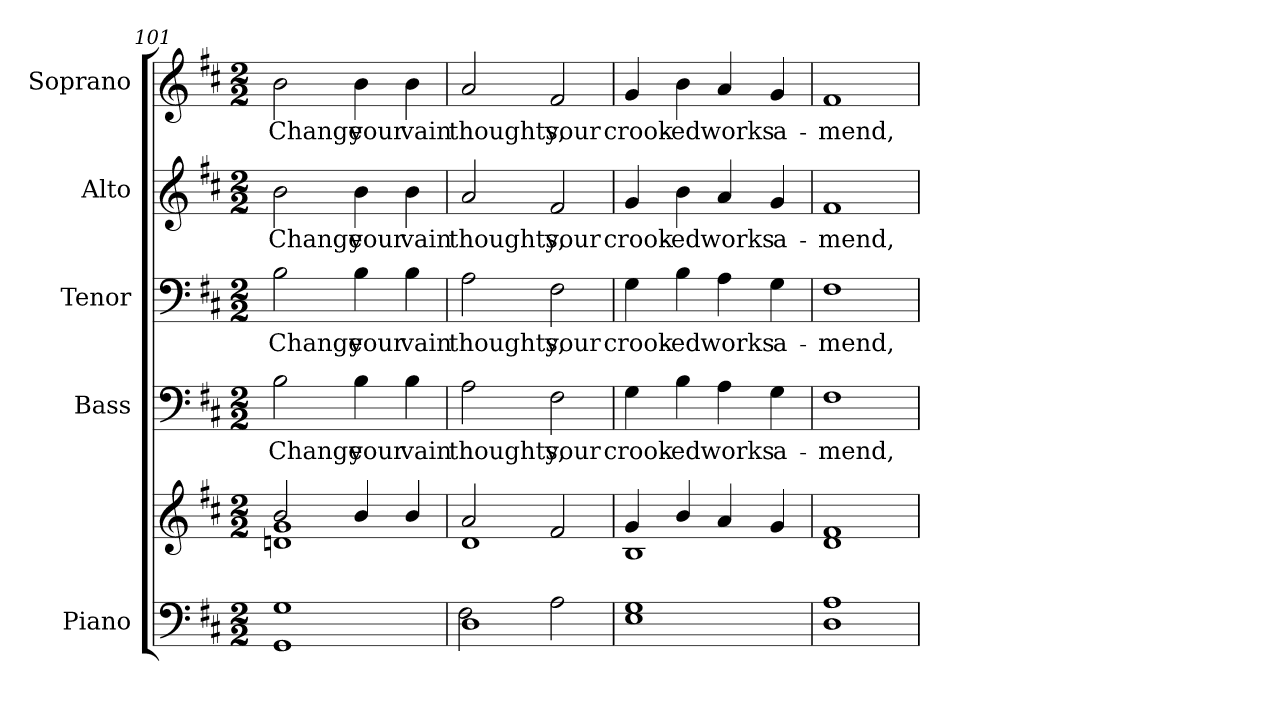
**kern	**kern	**kern	**text	**kern	**text	**kern	**text	**kern	**text
*part5	*part5	*part4	*part4	*part3	*part3	*part2	*part2	*part1	*part1
*staff6	*staff5	*staff4	*staff4	*staff3	*staff3	*staff2	*staff2	*staff1	*staff1
*I"Piano	*	*I"Bass	*	*I"Tenor	*	*I"Alto	*	*I"Soprano	*
*I'Pno.	*	*I'B.	*	*I'T.	*	*I'A.	*	*I'S.	*
!!LO:PB:g=z
*clefF4	*clefG2	*clefF4	*	*clefF4	*	*clefG2	*	*clefG2	*
*k[f#c#]	*k[f#c#]	*k[f#c#]	*	*k[f#c#]	*	*k[f#c#]	*	*k[f#c#]	*
*D:	*D:	*D:	*	*D:	*	*D:	*	*D:	*
*M2/2	*M2/2	*M2/2	*	*M2/2	*	*M2/2	*	*M2/2	*
=101	=101	=101	=101	=101	=101	=101	=101	=101	=101
*	*^	*	*	*	*	*	*	*	*
!	!	!	!	!LO:LY:b:color=#000000	!	!	!	!	!	!
!	!	!	!	!	!	!LO:LY:b:color=#000000	!	!	!	!
!	!	!	!	!	!	!	!	!LO:LY:b:color=#000000	!	!
!	!	!	!	!	!	!	!	!	!	!LO:LY:b:color=#000000
1GGi 1Gi	2bi/	1dni 1gi	2Bi\	Change	2Bi\	Change	2bi\	Change	2bi\	Change
!	!	!	!	!LO:LY:b:color=#000000	!	!	!	!	!	!
!	!	!	!	!	!	!LO:LY:b:color=#000000	!	!	!	!
!	!	!	!	!	!	!	!	!LO:LY:b:color=#000000	!	!
!	!	!	!	!	!	!	!	!	!	!LO:LY:b:color=#000000
.	4bi/	.	4Bi\	your	4Bi\	your	4bi\	your	4bi\	your
!	!	!	!	!LO:LY:b:color=#000000	!	!	!	!	!	!
!	!	!	!	!	!	!LO:LY:b:color=#000000	!	!	!	!
!	!	!	!	!	!	!	!	!LO:LY:b:color=#000000	!	!
!	!	!	!	!	!	!	!	!	!	!LO:LY:b:color=#000000
.	4bi/	.	4Bi\	vain	4Bi\	vain	4bi\	vain	4bi\	vain
=102	=102	=102	=102	=102	=102	=102	=102	=102	=102	=102
*^	*	*	*	*	*	*	*	*	*	*
!	!	!	!	!	!LO:LY:b:color=#000000	!	!	!	!	!	!
!	!	!	!	!	!	!	!LO:LY:b:color=#000000	!	!	!	!
!	!	!	!	!	!	!	!	!	!LO:LY:b:color=#000000	!	!
!	!	!	!	!	!	!	!	!	!	!	!LO:LY:b:color=#000000
1Di	2F#i\	2ai/	1di	2Ai\	thoughts,	2Ai\	thoughts,	2ai/	thoughts,	2ai/	thoughts,
!	!	!	!	!	!LO:LY:b:color=#000000	!	!	!	!	!	!
!	!	!	!	!	!	!	!LO:LY:b:color=#000000	!	!	!	!
!	!	!	!	!	!	!	!	!	!LO:LY:b:color=#000000	!	!
!	!	!	!	!	!	!	!	!	!	!	!LO:LY:b:color=#000000
.	2Ai\	2f#i/	.	2F#i\	your	2F#i\	your	2f#i/	your	2f#i/	your
*v	*v	*	*	*	*	*	*	*	*	*	*
=103	=103	=103	=103	=103	=103	=103	=103	=103	=103	=103
*^	*	*	*	*	*	*	*	*	*	*
!	!	!	!	!	!LO:LY:b:color=#000000	!	!	!	!	!	!
*v	*v	*	*	*	*	*	*	*	*	*	*
*^	*	*	*	*	*	*	*	*	*	*
!	!	!	!	!	!	!	!LO:LY:b:color=#000000	!	!	!	!
*v	*v	*	*	*	*	*	*	*	*	*	*
*^	*	*	*	*	*	*	*	*	*	*
!	!	!	!	!	!	!	!	!	!LO:LY:b:color=#000000	!	!
*v	*v	*	*	*	*	*	*	*	*	*	*
*^	*	*	*	*	*	*	*	*	*	*
!	!	!	!	!	!	!	!	!	!	!	!LO:LY:b:color=#000000
*v	*v	*	*	*	*	*	*	*	*	*	*
1Ei 1Gi	4gi/	1Bi	4Gi\	crook-	4Gi\	crook-	4gi/	crook-	4gi/	crook-
!	!	!	!	!LO:LY:b:color=#000000	!	!	!	!	!	!
!	!	!	!	!	!	!LO:LY:b:color=#000000	!	!	!	!
!	!	!	!	!	!	!	!	!LO:LY:b:color=#000000	!	!
!	!	!	!	!	!	!	!	!	!	!LO:LY:b:color=#000000
.	4bi/	.	4Bi\	-ed	4Bi\	-ed	4bi\	-ed	4bi\	-ed
!	!	!	!	!LO:LY:b:color=#000000	!	!	!	!	!	!
!	!	!	!	!	!	!LO:LY:b:color=#000000	!	!	!	!
!	!	!	!	!	!	!	!	!LO:LY:b:color=#000000	!	!
!	!	!	!	!	!	!	!	!	!	!LO:LY:b:color=#000000
.	4ai/	.	4Ai\	works	4Ai\	works	4ai/	works	4ai/	works
!	!	!	!	!LO:LY:b:color=#000000	!	!	!	!	!	!
!	!	!	!	!	!	!LO:LY:b:color=#000000	!	!	!	!
!	!	!	!	!	!	!	!	!LO:LY:b:color=#000000	!	!
!	!	!	!	!	!	!	!	!	!	!LO:LY:b:color=#000000
.	4gi/	.	4Gi\	a-	4Gi\	a-	4gi/	a-	4gi/	a-
*	*v	*v	*	*	*	*	*	*	*	*
=104	=104	=104	=104	=104	=104	=104	=104	=104	=104
!	!	!	!LO:LY:b:color=#000000	!	!	!	!	!	!
!	!	!	!	!	!LO:LY:b:color=#000000	!	!	!	!
!	!	!	!	!	!	!	!LO:LY:b:color=#000000	!	!
!	!	!	!	!	!	!	!	!	!LO:LY:b:color=#000000
1Di 1Ai	1di 1f#i	1F#i	-mend,	1F#i	-mend,	1f#i	-mend,	1f#i	-mend,
=	=	=	=	=	=	=	=	=	=
*-	*-	*-	*-	*-	*-	*-	*-	*-	*-
